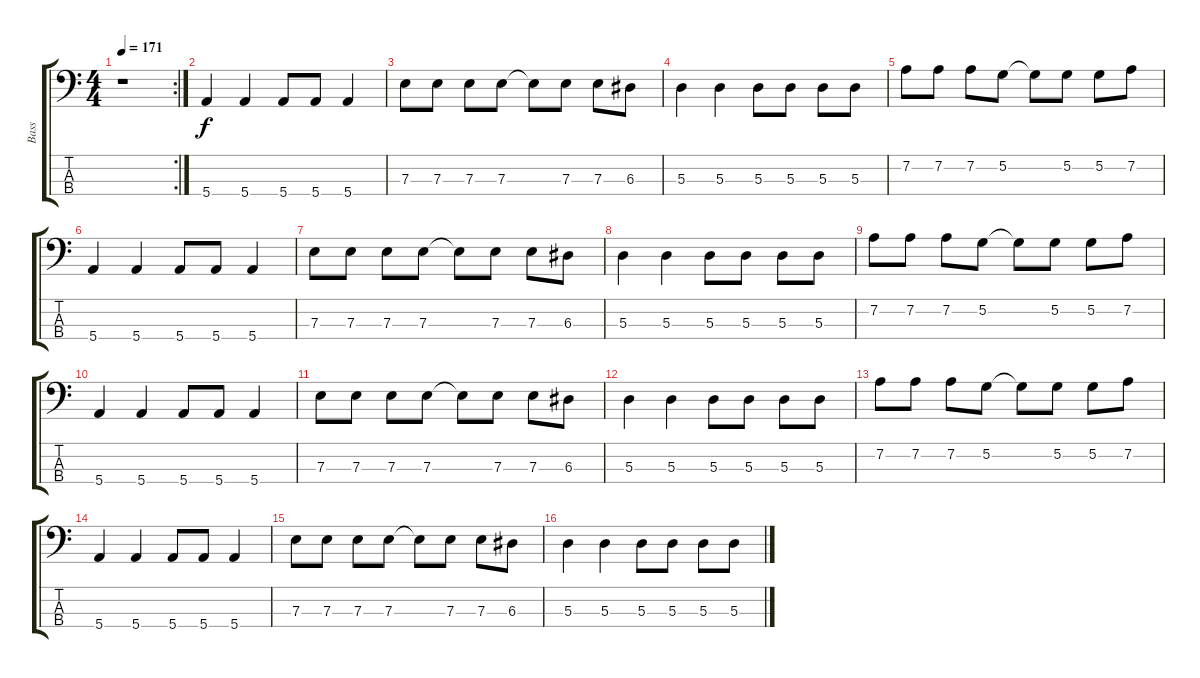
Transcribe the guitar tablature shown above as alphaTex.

\track ("Bass" "Bass") {instrument electricbasspick}
\staff {score tabs}
\tuning (G2 D2 A1 E1) {hide}
\rc 2
\ts (4 4)
\tempo 171
\clef f4
\ks c
r.1{dy f} |
5.4.4 5.4.4 5.4.8 5.4.8 5.4.4 |
7.3.8 7.3.8 7.3.8 7.3.8 7.3{t}.8 7.3.8 7.3.8 6.3.8 |
5.3.4 5.3.4 5.3.8 5.3.8 5.3.8 5.3.8 |
7.2.8 7.2.8 7.2.8 5.2.8 5.2{t}.8 5.2.8 5.2.8 7.2.8 |
5.4.4 5.4.4 5.4.8 5.4.8 5.4.4 |
7.3.8 7.3.8 7.3.8 7.3.8 7.3{t}.8 7.3.8 7.3.8 6.3.8 |
5.3.4 5.3.4 5.3.8 5.3.8 5.3.8 5.3.8 |
7.2.8 7.2.8 7.2.8 5.2.8 5.2{t}.8 5.2.8 5.2.8 7.2.8 |
5.4.4 5.4.4 5.4.8 5.4.8 5.4.4 |
7.3.8 7.3.8 7.3.8 7.3.8 7.3{t}.8 7.3.8 7.3.8 6.3.8 |
5.3.4 5.3.4 5.3.8 5.3.8 5.3.8 5.3.8 |
7.2.8 7.2.8 7.2.8 5.2.8 5.2{t}.8 5.2.8 5.2.8 7.2.8 |
5.4.4 5.4.4 5.4.8 5.4.8 5.4.4 |
7.3.8 7.3.8 7.3.8 7.3.8 7.3{t}.8 7.3.8 7.3.8 6.3.8 |
5.3.4 5.3.4 5.3.8 5.3.8 5.3.8 5.3.8
